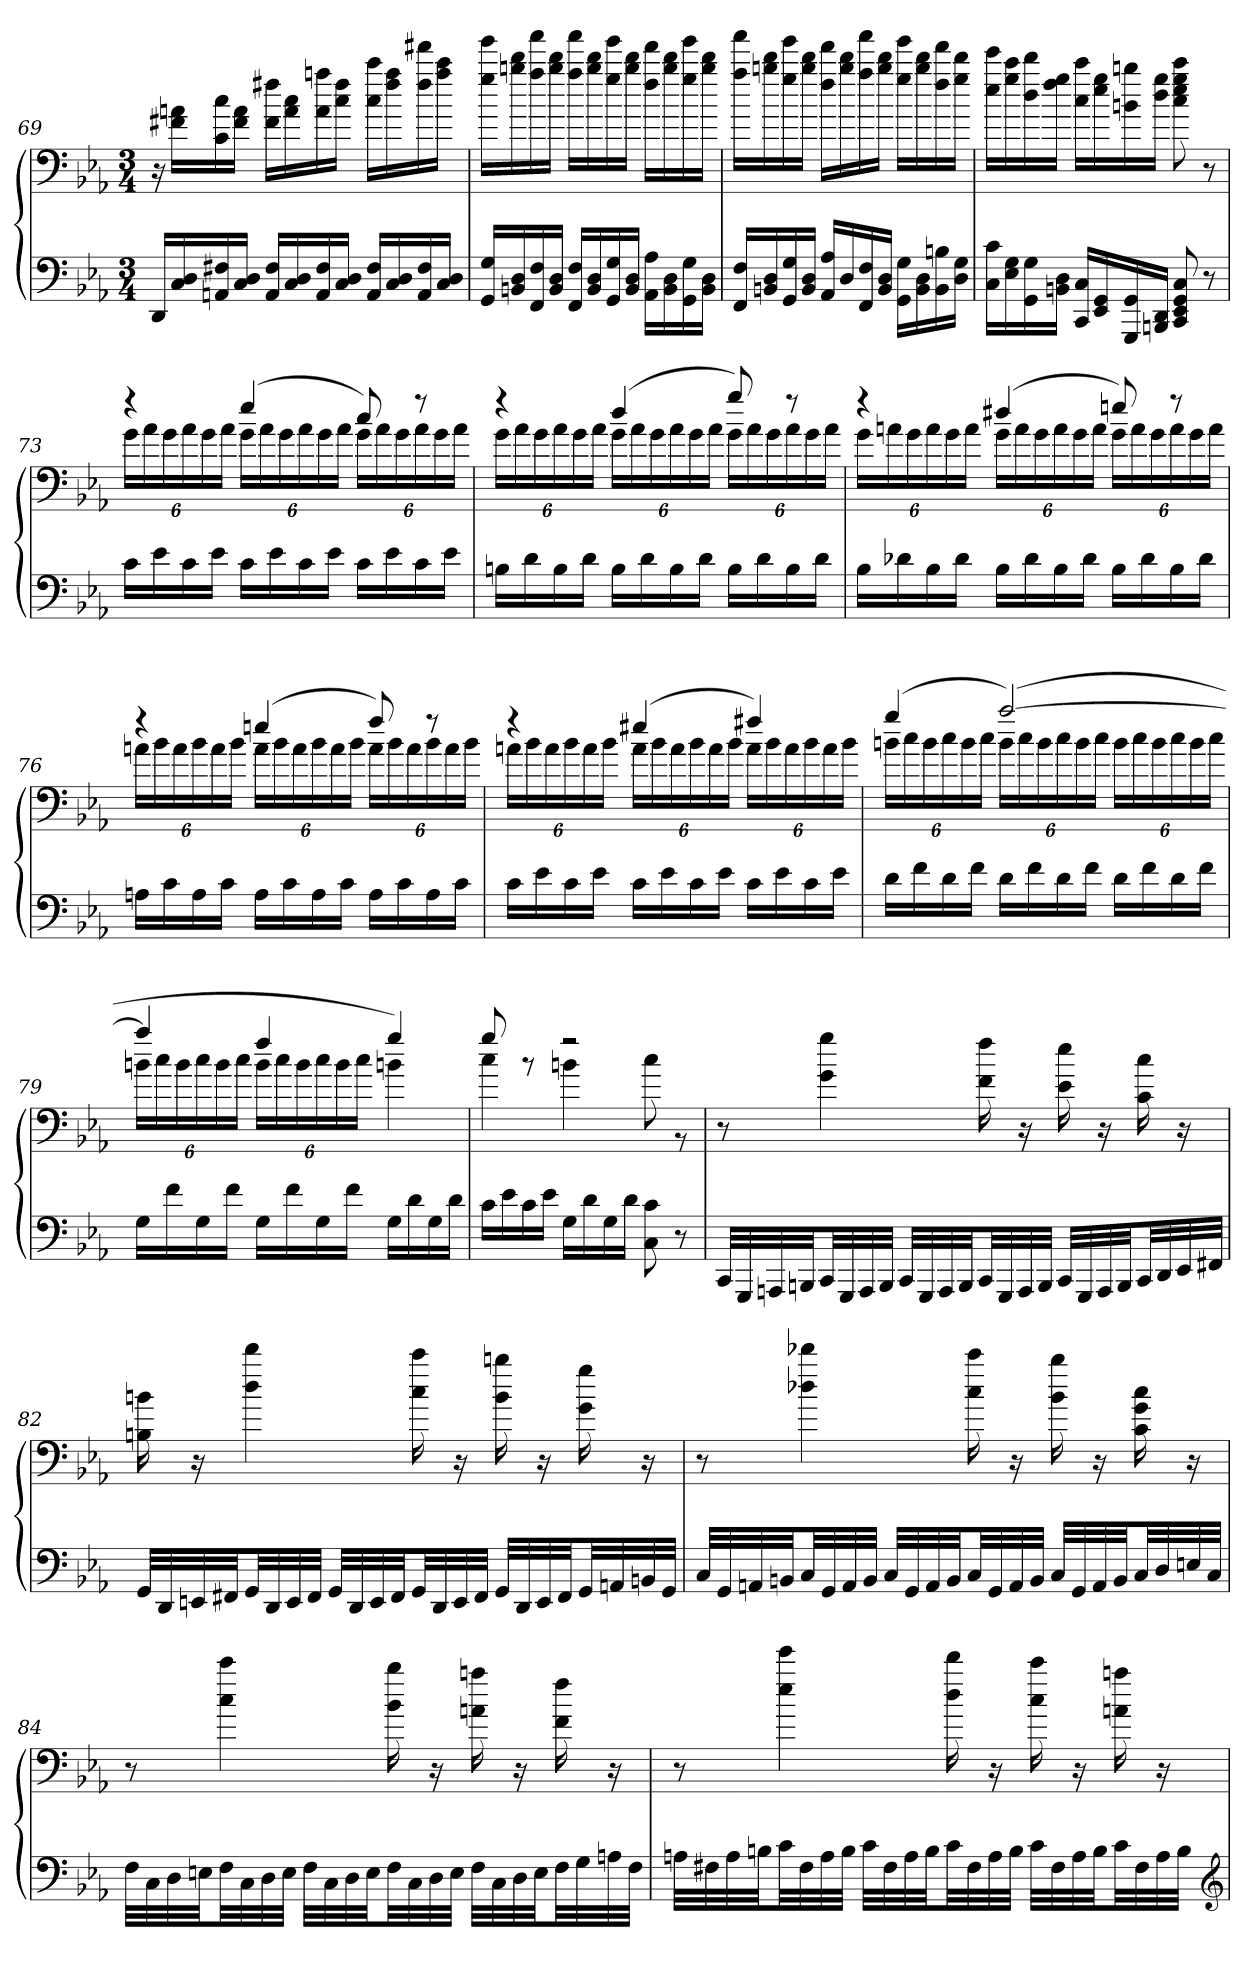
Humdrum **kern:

**kern	**kern
*part1	*part1
*staff2	*staff1
*clefF4	*clefF4
*k[b-e-a-]	*k[b-e-a-]
*c:	*c:
*M3/4	*M3/4
=69	=69
16DDLL	16r
16C 16D	16f#X 16anLL
16AAn 16F#X	16c 16cc
16C 16DJJ	16f# 16aJJ
16AA 16F#LL	16f# 16ff#XLL
16C 16D	16a 16cc
16AA 16F#	16a 16aan
16C 16DJJ	16cc 16ff#JJ
16AA 16F#LL	16cc 16cccLL
16C 16D	16ff# 16aa
16AA 16F#	16ff# 16fff#X
16C 16DJJ	16aa 16cccJJ
=70	=70
16GG 16GLL	16gg 16gggLL
16BBn 16D	16bbn 16ddd
16FF 16F	16aa- 16aaa-
16BB 16DJJ	16bb 16dddJJ
16FF 16FLL	16aa- 16aaa-LL
16BB 16D	16bb 16ddd
16GG 16G	16gg 16ggg
16BB 16DJJ	16bb 16dddJJ
16AA- 16A-LL	16ff 16fffLL
16BB 16D	16bb 16ddd
16GG 16G	16gg 16ggg
16BB 16DJJ	16bb 16dddJJ
=71	=71
16FF 16FLL	16aa- 16aaa-LL
16BBn 16D	16bbn 16ddd
16GG 16G	16gg 16ggg
16BB 16DJJ	16bb 16dddJJ
16AA- 16A-LL	16ff 16fffLL
16D	16bb 16ddd
16FF 16F	16aa- 16aaa-
16BB 16DJJ	16bb 16dddJJ
16GG 16GLL	16gg 16gggLL
16BB 16D	16bb 16ddd
16BB 16Bn	16ff 16fff
16D 16GJJ	16gg 16dddJJ
=72	=72
16C 16cLL	16ee- 16eee-LL
16E- 16G	16gg 16ccc
16GG 16G	16dd 16ddd
16BBn 16DJJ	16ff 16ggJJ
16CC 16CLL	16cc 16cccLL
16EE- 16GG	16ee- 16gg
16GGG 16GG	16bn 16bbn
16BBBn 16DDJJ	16dd 16ggJJ
8CC 8EE- 8GG 8C	8cc 8ee- 8gg 8ccc
8r	8r
=73	=73
*	*^
16cLL	4r	24gLL
.	.	24a-
16e-	.	.
.	.	24g
16c	.	24a-
.	.	24g
16e-JJ	.	.
.	.	24a-JJ
16cLL	(4ee-	24gLL
.	.	24a-
16e-	.	.
.	.	24g
16c	.	24a-
.	.	24g
16e-JJ	.	.
.	.	24a-JJ
16cLL	8cc)	24gLL
.	.	24a-
16e-	.	.
.	.	24g
16c	8r	24a-
.	.	24g
16e-JJ	.	.
.	.	24a-JJ
=74	=74	=74
16BnLL	4r	24gLL
.	.	24a-
16d	.	.
.	.	24g
16B	.	24a-
.	.	24g
16dJJ	.	.
.	.	24a-JJ
16BLL	(4dd	24gLL
.	.	24a-
16d	.	.
.	.	24g
16B	.	24a-
.	.	24g
16dJJ	.	.
.	.	24a-JJ
16BLL	8gg)	24gLL
.	.	24a-
16d	.	.
.	.	24g
16B	8r	24a-
.	.	24g
16dJJ	.	.
.	.	24a-JJ
=75	=75	=75
16B-LL	4r	24gLL
.	.	24an
16d-X	.	.
.	.	24g
16B-	.	24a
.	.	24g
16d-JJ	.	.
.	.	24aJJ
16B-LL	(4dd#X	24gLL
.	.	24a
16d-	.	.
.	.	24g
16B-	.	24a
.	.	24g
16d-JJ	.	.
.	.	24aJJ
16B-LL	8een)	24gLL
.	.	24a
16d-	.	.
.	.	24g
16B-	8r	24a
.	.	24g
16d-JJ	.	.
.	.	24aJJ
=76	=76	=76
16AnLL	4r	24anLL
.	.	24b-
16c	.	.
.	.	24a
16A	.	24b-
.	.	24a
16cJJ	.	.
.	.	24b-JJ
16ALL	(4een	24aLL
.	.	24b-
16c	.	.
.	.	24a
16A	.	24b-
.	.	24a
16cJJ	.	.
.	.	24b-JJ
16ALL	8ff)	24aLL
.	.	24b-
16c	.	.
.	.	24a
16A	8r	24b-
.	.	24a
16cJJ	.	.
.	.	24b-JJ
=77	=77	=77
16cLL	4r	24anLL
.	.	24b-
16e-	.	.
.	.	24a
16c	.	24b-
.	.	24a
16e-JJ	.	.
.	.	24b-JJ
16cLL	(4ee#X	24aLL
.	.	24b-
16e-	.	.
.	.	24a
16c	.	24b-
.	.	24a
16e-JJ	.	.
.	.	24b-JJ
16cLL	4ff#X)	24aLL
.	.	24b-
16e-	.	.
.	.	24a
16c	.	24b-
.	.	24a
16e-JJ	.	.
.	.	24b-JJ
=78	=78	=78
16dLL	(4gg	24bnLL
.	.	24cc
16f	.	.
.	.	24b
16d	.	24cc
.	.	24b
16fJJ	.	.
.	.	24ccJJ
16dLL	([2aa-)	24bLL
.	.	24cc
16f	.	.
.	.	24b
16d	.	24cc
.	.	24b
16fJJ	.	.
.	.	24ccJJ
16dLL	.	24bLL
.	.	24cc
16f	.	.
.	.	24b
16d	.	24cc
.	.	24b
16fJJ	.	.
.	.	24ccJJ
=79	=79	=79
16GLL	4aa-]	24bnLL
.	.	24cc
16f	.	.
.	.	24b
16G	.	24cc
.	.	24b
16fJJ	.	.
.	.	24ccJJ
16GLL	4ff	24bLL
.	.	24cc
16f	.	.
.	.	24b
16G	.	24cc
.	.	24b
16fJJ	.	.
.	.	24ccJJ
16GLL	4gg)	4bn
16d	.	.
16G	.	.
16dJJ	.	.
=80	=80	=80
16cLL	8gg	4cc
16e-	.	.
16c	8r	.
16e-JJ	.	.
16GLL	2r	4bn
16d	.	.
16G	.	.
16dJJ	.	.
8C 8c	.	8cc
8r	.	8r
*	*v	*v
=81	=81
32CCLLL	8r
32GGG	.
32AAAn	.
32BBBnJJ	.
32CCLL	4g 4gg
32GGG	.
32AAA	.
32BBBJJJ	.
32CCLLL	.
32GGG	.
32AAA	.
32BBBJJ	.
32CCLL	16f 16ff
32GGG	.
32AAA	16r
32BBBJJJ	.
32CCLLL	16e- 16ee-
32GGG	.
32AAA	16r
32BBBJJ	.
32CCLL	16c 16cc
32DD	.
32EE-	16r
32FF#XJJJ	.
=82	=82
32GGLLL	16Bn 16bn
32DD	.
32EEn	16r
32FF#XJJ	.
32GGLL	4dd 4ddd
32DD	.
32EE	.
32FF#JJJ	.
32GGLLL	.
32DD	.
32EE	.
32FF#JJ	.
32GGLL	16cc 16ccc
32DD	.
32EE	16r
32FF#JJJ	.
32GGLLL	16b 16bbn
32DD	.
32EE	16r
32FF#JJ	.
32GGLL	16g 16gg
32AAn	.
32BBn	16r
32GGJJJ	.
=83	=83
32CLLL	8r
32GG	.
32AAn	.
32BBnJJ	.
32CLL	4dd-X 4ddd-X
32GG	.
32AA	.
32BBJJJ	.
32CLLL	.
32GG	.
32AA	.
32BBJJ	.
32CLL	16cc 16ccc
32GG	.
32AA	16r
32BBJJJ	.
32CLLL	16b- 16bb-
32GG	.
32AA	16r
32BBJJ	.
32CLL	16c 16g 16cc
32D	.
32En	16r
32CJJJ	.
=84	=84
32FLLL	8r
32C	.
32D	.
32EnJJ	.
32FLL	4cc 4ccc
32C	.
32D	.
32EJJJ	.
32FLLL	.
32C	.
32D	.
32EJJ	.
32FLL	16b- 16bb-
32C	.
32D	16r
32EJJJ	.
32FLLL	16an 16aan
32C	.
32D	16r
32EJJ	.
32FLL	16f 16ff
32G	.
32An	16r
32FJJJ	.
=85	=85
32AnLLL	8r
32F#X	.
32A	.
32BnJJ	.
32cLL	4ee- 4eee-
32F#	.
32A	.
32BJJJ	.
32cLLL	.
32F#	.
32A	.
32BJJ	.
32cLL	16dd 16ddd
32F#	.
32A	16r
32BJJJ	.
32cLLL	16cc 16ccc
32F#	.
32A	16r
32BJJ	.
32cLL	16an 16aan
32F#	.
32A	16r
32BJJJ	.
*clefG2	*
=	=
*-	*-
